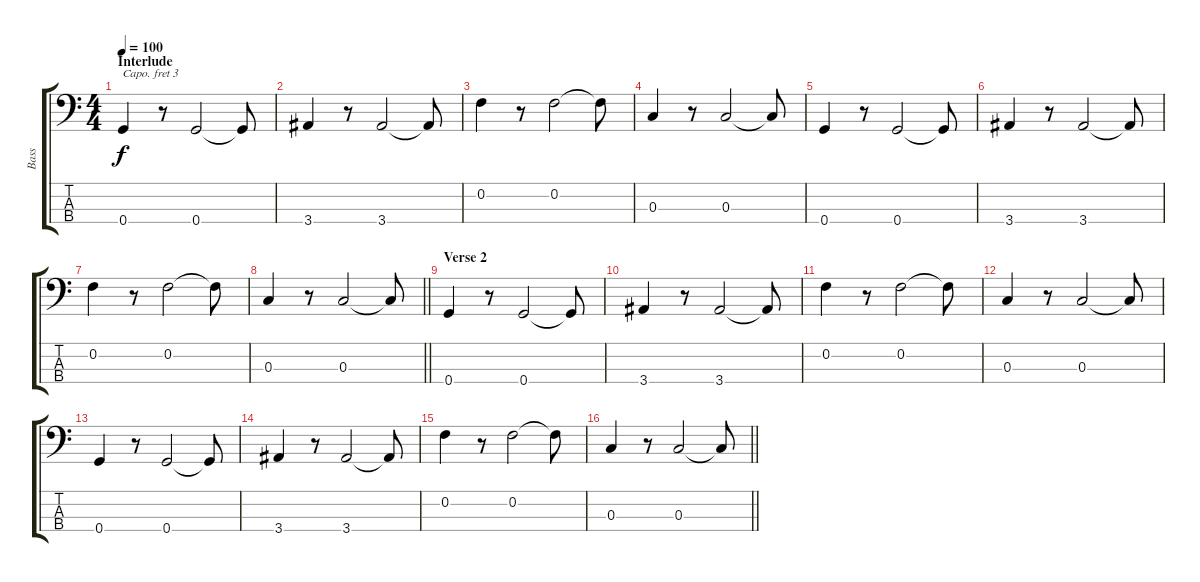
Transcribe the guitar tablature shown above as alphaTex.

\track ("Bass" "Bass") {instrument electricbassfinger}
\staff {score tabs}
\capo 3
\tuning (G2 D2 A1 E1) {hide}
\ts (4 4)
\section ("" "Interlude")
\tempo 100
\clef f4
\ks c
0.4.4{dy f} r.8 0.4.2 0.4{t}.8 |
3.4.4 r.8 3.4.2 3.4{t}.8 |
0.2.4 r.8 0.2.2 0.2{t}.8 |
0.3.4 r.8 0.3.2 0.3{t}.8 |
0.4.4 r.8 0.4.2 0.4{t}.8 |
3.4.4 r.8 3.4.2 3.4{t}.8 |
0.2.4 r.8 0.2.2 0.2{t}.8 |
\barLineRight lightlight
0.3.4 r.8 0.3.2 0.3{t}.8 |
\section ("" "Verse 2")
0.4.4 r.8 0.4.2 0.4{t}.8 |
3.4.4 r.8 3.4.2 3.4{t}.8 |
0.2.4 r.8 0.2.2 0.2{t}.8 |
0.3.4 r.8 0.3.2 0.3{t}.8 |
0.4.4 r.8 0.4.2 0.4{t}.8 |
3.4.4 r.8 3.4.2 3.4{t}.8 |
0.2.4 r.8 0.2.2 0.2{t}.8 |
\barLineRight lightlight
0.3.4 r.8 0.3.2 0.3{t}.8
